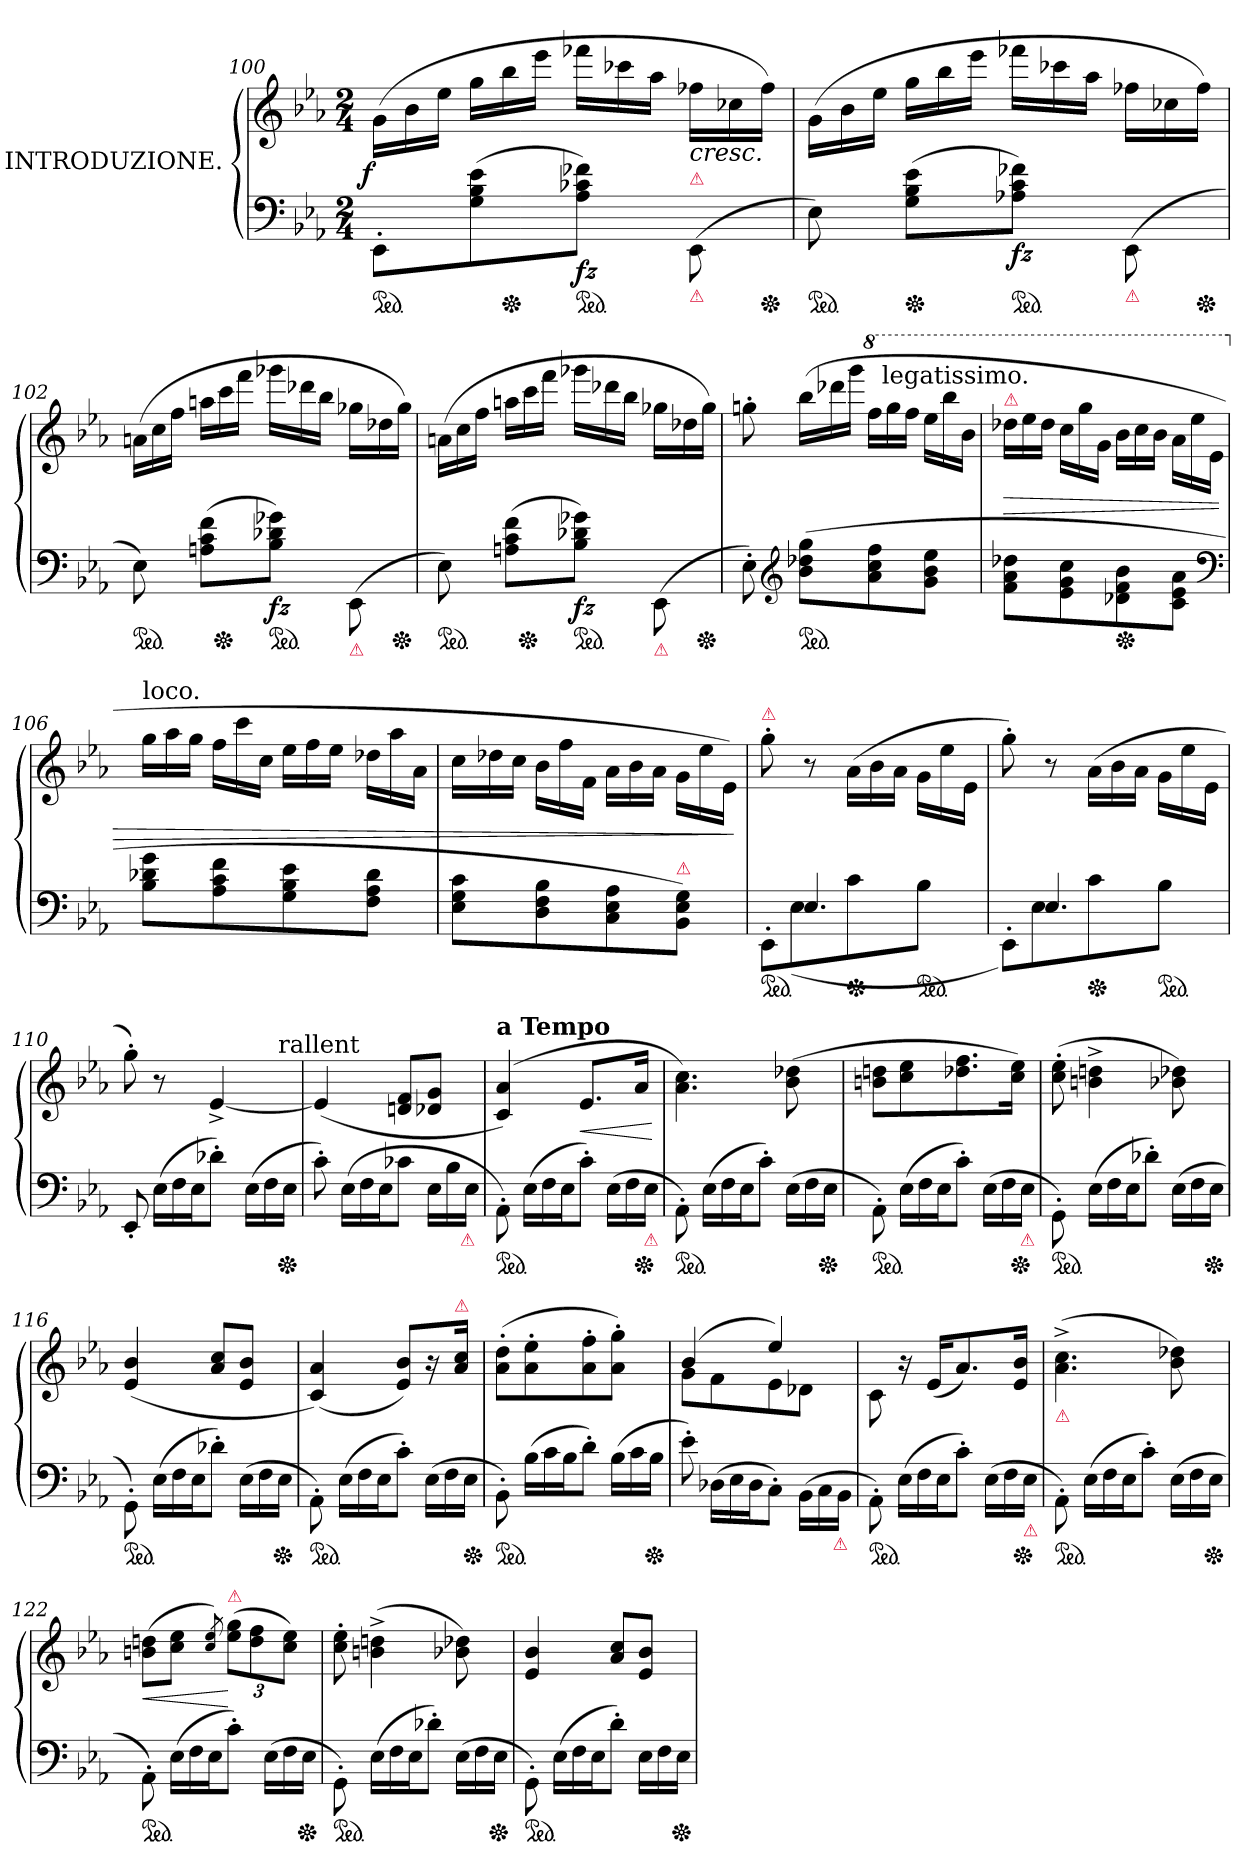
**kern	**kern	**dynam
*part1	*part1	*part1
*staff2	*staff1	*staff1/2
*I"INTRODUZIONE.	*	*
*clefF4	*clefG2	*
*k[b-e-a-]	*k[b-e-a-]	*
*M2/4	*M2/4	*
*	*Xtuplet	*
=100	=100	=100
!	!	!LO:DY:rj
*ped	*	*
8EE-'>L	(>24gLL	f
.	24b-	.
.	24ee-JJ	.
(>8G 8B- 8e-	24ggLL	.
*Xped	*	*
.	24bb-	.
.	24eee-JJ	.
!	!	!LO:DY:b=2
*ped	*	*
8A- 8c-X 8f-XJ)	24fff-XLL	fz
.	24ccc-X	.
.	24aa-JJ	.
!	!LO:TX:b:color=crimson:t=⚠	!
!LO:TX:b:color=crimson:t=⚠	!	!
!	!	!LO:HP:b
(>8EE-\	24ff-XLL	<
.	24cc-X	.
*Xped	*	*
.	24ff-JJ)	.
=101	=101	=101
*ped	*	*
8E-)	(>24gLL	.
.	24b-	.
.	24ee-JJ	.
*Xped	*	*
(>8G 8B- 8e-L	24ggLL	.
.	24bb-	.
.	24eee-JJ	.
!	!	!LO:DY:b=2
*ped	*	*
8A-X 8c 8f-XJ)	24fff-XLL	fz
.	24ccc-X	.
.	24aa-JJ	.
!LO:TX:b:color=crimson:t=⚠	!	!
(>8EE-\	24ff-XLL	.
.	24cc-X	.
*Xped	*	*
.	24ff-JJ)	.
=102	=102	=102
*ped	*	*
8E-)	(>24anLL	.
.	24cc	.
.	24ffJJ	.
(>8An 8c 8fL	24aanLL	.
*Xped	*	*
.	24ccc	.
.	24fffJJ	.
!	!	!LO:DY:b=2
*ped	*	*
8B- 8d-X 8g-XJ)	24ggg-XLL	fz
.	24ddd-X	.
.	24bb-JJ	.
!LO:TX:b:color=crimson:t=⚠	!	!
(>8EE-\	24gg-XLL	.
.	24dd-X	.
*Xped	*	*
.	24gg-JJ)	.
=103	=103	=103
*ped	*	*
8E-)	(>24anLL	.
.	24cc	.
.	24ffJJ	.
(>8An 8c 8fL	24aanLL	.
*Xped	*	*
.	24ccc	.
.	24fffJJ	.
!	!	!LO:DY:b=2
*ped	*	*
8B- 8d-X 8g-XJ)	24ggg-XLL	fz
.	24ddd-X	.
.	24bb-JJ	.
!LO:TX:b:color=crimson:t=⚠	!	!
(>8EE-\	24gg-XLL	.
.	24dd-X	.
*Xped	*	*
.	24gg-JJ)	.
.	.	[
=104	=104	=104
8E-'>)	8ggn'>	.
*clefG2	*	*
!LO:TX:b:color=crimson:t=⚠	!	!
*ped	*	*
(>8b- 8dd-X 8ggL	(>24bb-LL	.
.	24ddd-X	.
.	24gggJJ	.
*	*8va	*
8a- 8cc 8ff	24fffLL	.
!	!LO:TX:a:t=legatissimo.	!
.	24ggg	.
.	24fffJJ	.
8g 8b- 8ee-J	24eee-LL	.
.	24bbb-	.
.	24bb-JJ	.
=105	=105	=105
!	!LO:TX:a:color=crimson:t=⚠	!
!	!	!LO:HP:b
8f\ 8a-\ 8dd-X\L	24ddd-XLL	>
.	24eee-	.
.	24ddd-JJ	.
8e- 8g 8cc	24cccLL	.
.	24ggg	.
.	24ggJJ	.
*Xped	*	*
8d-X 8f 8b-	24bb-LL	.
.	24ccc	.
.	24bb-JJ	.
8c 8e- 8a-J	24aa-\LL	.
.	24eee-	.
.	24ee-JJ	.
*clefF4	*	*
=106	=106	=106
*	*X8va	*
!	!LO:TX:a:t=loco.	!
8B- 8d-X 8gL	24ggLL	.
.	24aa-	.
.	24ggJJ	.
8A- 8c 8f	24ffLL	.
.	24ccc	.
.	24ccJJ	.
8G 8B- 8e-	24ee-LL	.
.	24ff	.
.	24ee-JJ	.
8F 8A- 8d-J	24dd-XLL	.
.	24aa-	.
.	24a-JJ	.
=107	=107	=107
8E- 8G 8cL	24ccLL	.
.	24dd-X	.
.	24ccJJ	.
8D 8F 8B-	24b-LL	.
.	24ff	.
.	24fJJ	.
8C 8E- 8A-	24a-\LL	.
.	24b-	.
.	24a-JJ	.
!LO:TX:a:color=crimson:t=⚠	!	!
8BB- 8E- 8GJ)	24g\LL	.
.	24ee-	.
.	24e-JJ)	.
.	.	]
=108	=108	=108
*^	*	*
!	!	!LO:TX:a:color=crimson:t=⚠	!
*ped	*	*	*
8ryy	8EE-'>L	8gg'>	.
4.E-	(>8E-	8r	.
*Xped	*	*	*
.	8c	(>24a-\LL	.
.	.	24b-	.
.	.	24a-JJ	.
*ped	*	*	*
.	8B-J	24g\LL	.
.	.	24ee-	.
.	.	24e-JJ	.
=109	=109	=109	=109
8ryy	8EE-'L)	8gg')	.
4.E-	8E-	8r	.
*Xped	*	*	*
.	8c	(>24a-\LL	.
.	.	24b-	.
.	.	24a-JJ	.
*ped	*	*	*
.	8B-J	24g\LL	.
.	.	24ee-	.
.	.	24e-JJ	.
*v	*v	*	*
=110	=110	=110
*	*^	*
8EE-'<	8gg'>)	3ryy	.
*Xtuplet	*	*	*
(>24E-LL	8r	.	.
24F	.	.	.
24E-J	.	.	.
8d-X'>J)	[4e-^>	.	.
.	.	12.ryy	.
(>24E-LL	.	.	.
24F	.	.	.
!	!	!LO:TX:a:t=rallent	!
!LO:TX:b:color=crimson:t=⚠	!	!	!
*Xped	*	*	*
24E-JJ	.	24ryy	.
*	*v	*v	*
=111	=111	=111
8c'>)	(>4e-]	.
(>24E-LL	.	.
24F	.	.
24E-J	.	.
8c-XJ	8dn 8fL	.
24E-LL	8d-X 8gJ	.
24B-	.	.
!LO:TX:b:color=crimson:t=⚠	!	!
24E-JJ	.	.
=112	=112	=112
!	!LO:TX:a:B:t=a Tempo	!
*ped	*	*
8AA-'>\)	(>4c 4a-)	.
(>24E-LL	.	.
24F	.	.
24E-J	.	.
8c'>J)	8.e-L	<
(>24E-LL	.	.
24F	.	.
*Xped	*	*
.	16a-Jk	.
!LO:TX:b:color=crimson:t=⚠	!	!
24E-JJ	.	.
.	.	[
=113	=113	=113
*ped	*	*
8AA-'>\)	4.a- 4.cc)	.
(>24E-LL	.	.
24F	.	.
24E-J	.	.
8c'>J)	.	.
(>24E-LL	(>8b- 8dd-X	.
24F	.	.
!LO:TX:b:color=crimson:t=⚠	!	!
*Xped	*	*
24E-JJ	.	.
=114	=114	=114
*ped	*	*
8AA-'>\)	8bn 8ddnL	.
(>24E-LL	8cc 8ee-	.
24F	.	.
24E-J	.	.
8c'>J)	8.dd-X 8.ff	.
(>24E-LL	.	.
24F	.	.
*Xped	*	*
.	16cc 16ee-Jk)	.
!LO:TX:b:color=crimson:t=⚠	!	!
24E-JJ	.	.
=115	=115	=115
*ped	*	*
8GG'>\)	(>8cc'> 8ee-'>	.
(>24E-LL	4bn^> 4ddn^>	.
24F	.	.
24E-J	.	.
8d-X'>J)	.	.
(>24E-LL	8b-X 8dd-X)	.
24F	.	.
!LO:TX:b:color=crimson:t=⚠	!	!
*Xped	*	*
24E-JJ	.	.
=116	=116	=116
*ped	*	*
8GG'>\)	(>4e- 4b-	.
(>24E-LL	.	.
24F	.	.
24E-J	.	.
8d-X'>J)	8a- 8ccL	.
(>24E-LL	8e- 8b-J	.
24F	.	.
!LO:TX:b:color=crimson:t=⚠	!	!
*Xped	*	*
24E-JJ	.	.
=117	=117	=117
*ped	*	*
8AA-'>\)	(>4c 4a-)	.
(>24E-LL	.	.
24F	.	.
24E-J	.	.
8c'>J)	8e- 8b-L)	.
(>24E-LL	16r	.
24F	.	.
!	!LO:TX:a:color=crimson:t=⚠	!
.	16a- 16ccJk	.
!LO:TX:b:color=crimson:t=⚠	!	!
*Xped	*	*
24E-JJ	.	.
=118	=118	=118
*ped	*	*
8BB-'>\)	(>8a-'> 8dd'>L	.
(>24B-LL	8a-'> 8ee-'>	.
24c	.	.
24B-J	.	.
8d'>J)	8a-'> 8ff'>	.
(>24B-LL	8a-'> 8gg'>J)	.
24c	.	.
!LO:TX:b:color=crimson:t=⚠	!	!
*Xped	*	*
24B-JJ	.	.
=119	=119	=119
*	*^	*
8e-'>)	(>4b-	8gL	.
(>24D-XLL	.	8f	.
24E-	.	.	.
24D-J	.	.	.
8C'>J)	4ee-)	8e-	.
(>24BB-\LL	.	8d-XJ	.
24C	.	.	.
!LO:TX:b:color=crimson:t=⚠	!	!	!
24BB-JJ	.	.	.
*	*v	*v	*
=120	=120	=120
*ped	*	*
8AA-'>\)	8c\	.
(>24E-LL	16r	.
24F	.	.
.	(<16e-KL	.
24E-J	.	.
8c'>J)	8.a-)	.
(>24E-\LL	.	.
24F	.	.
*Xped	*	*
.	16e- 16b-Jk	.
!LO:TX:b:color=crimson:t=⚠	!	!
24E-JJ	.	.
=121	=121	=121
!	!LO:TX:b:color=crimson:t=⚠	!
*ped	*	*
8AA-'>\)	(>4.a-^< 4.cc^<	.
(>24E-LL	.	.
24F	.	.
24E-J	.	.
8c'>J)	.	.
(>24E-LL	8b- 8dd-X)	.
24F	.	.
!LO:TX:b:color=crimson:t=⚠	!	!
*Xped	*	*
24E-JJ	.	.
=122	=122	=122
*ped	*	*
8AA-'>\)	(>8bn 8ddnL	<
(>24E-LL	8cc 8ee-J	.
24F	.	.
24E-J	.	.
.	8qcc/ 8qee-/)	.
*	*tuplet	*
!	!LO:TX:a:color=crimson:t=⚠	!
8c'>J)	(>12ee- 12ggL	[
.	12dd 12ff	.
(>24E-\LL	.	.
24F	12cc 12ee-J)	.
!LO:TX:b:color=crimson:t=⚠	!	!
*Xped	*	*
24E-JJ	.	.
=123	=123	=123
*ped	*	*
8GG'>\)	8cc'> 8ee-'>	.
(>24E-LL	(>4bn^> 4ddn^>	.
24F	.	.
24E-J	.	.
8d-X'>J)	.	.
(>24E-\LL	8b-X 8dd-X)	.
24F	.	.
!LO:TX:b:color=crimson:t=⚠	!	!
*Xped	*	*
24E-JJ	.	.
=124	=124	=124
*ped	*	*
8GG'>\)	4e- 4b-	.
(>24E-LL	.	.
24F	.	.
24E-J	.	.
8d'>J)	8a- 8ccL	.
24E-\LL	8e- 8b-J	.
24F	.	.
!LO:TX:b:color=crimson:t=⚠	!	!
*Xped	*	*
24E-JJ	.	.
=	=	=
*-	*-	*-
